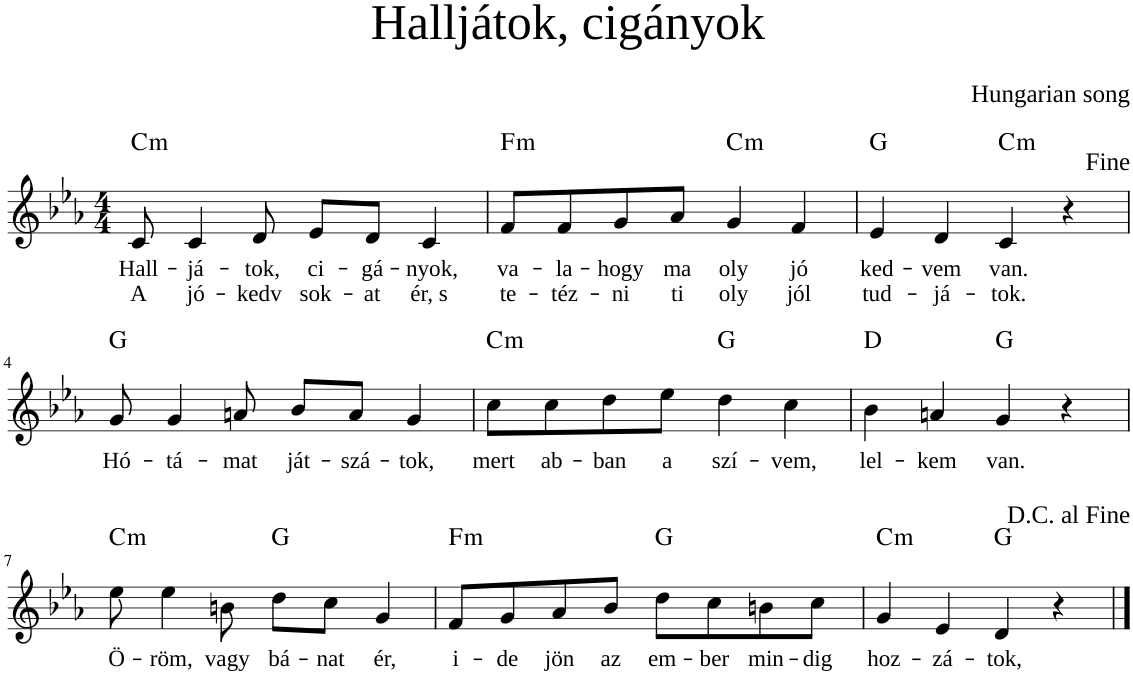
**kern	**text	**text	**harte
*part1	*part1	*part1	*part1
*staff1	*staff1	*staff1	*
*I"Choir	*	*	*
*I'Ch	*	*	*
*clefG2	*	*	*
*k[b-e-a-]	*	*	*
*M4/4	*	*	*
=1	=1	=1	=1
!	!LO:LY:b	!LO:LY:b	!LO:H:kt=m
8c/	Hall-	A	C:min
!	!LO:LY:b	!LO:LY:b	!
4c/	-já-	jó-	.
!	!LO:LY:b	!LO:LY:b	!
8d/	-tok,	-kedv	.
!	!LO:LY:b	!LO:LY:b	!
8e-/L	ci-	sok-	.
!	!LO:LY:b	!LO:LY:b	!
8d/J	-gá-	at	.
!	!LO:LY:b	!LO:LY:b	!
4c/	-nyok,	ér, s	.
=2	=2	=2	=2
!	!LO:LY:b	!LO:LY:b	!LO:H:kt=m
8f/L	va-	te-	F:min
!	!LO:LY:b	!LO:LY:b	!
8f/	-la-	téz-	.
!	!LO:LY:b	!LO:LY:b	!
8g/	-hogy	-ni	.
!	!LO:LY:b	!LO:LY:b	!
8a-/J	ma	ti	.
!	!LO:LY:b	!LO:LY:b	!LO:H:kt=m
4g/	oly	oly	C:min
!	!LO:LY:b	!LO:LY:b	!
4f/	jó	jól	.
=3	=3	=3	=3
!	!LO:LY:b	!LO:LY:b	!
4e-/	ked-	tud-	G:maj
!	!LO:LY:b	!LO:LY:b	!
4d/	-vem	-já-	.
!	!LO:LY:b	!LO:LY:b	!LO:H:kt=m
4c/	van.	-tok.	C:min
4r	.	.	.
!LO:TX:a:t=<font face="Times New Roman"/>Fine	!	!	!
!!LO:LB:g=z
=4	=4	=4	=4
!	!LO:LY:b	!	!
8g/	Hó-	.	G:maj
!	!LO:LY:b	!	!
4g/	-tá-	.	.
!	!LO:LY:b	!	!
8an/	-mat	.	.
!	!LO:LY:b	!	!
8b-/L	ját-	.	.
!	!LO:LY:b	!	!
8a/J	szá-	.	.
!	!LO:LY:b	!	!
4g/	-tok,	.	.
=5	=5	=5	=5
!	!LO:LY:b	!	!LO:H:kt=m
8cc\L	mert	.	C:min
!	!LO:LY:b	!	!
8cc\	ab-	.	.
!	!LO:LY:b	!	!
8dd\	-ban	.	.
!	!LO:LY:b	!	!
8ee-\J	a	.	.
!	!LO:LY:b	!	!
4dd\	szí-	.	G:maj
!	!LO:LY:b	!	!
4cc\	-vem,	.	.
=6	=6	=6	=6
!	!LO:LY:b	!	!
4b-\	lel-	.	D:maj
!	!LO:LY:b	!	!
4an/	-kem	.	.
!	!LO:LY:b	!	!
4g/	van.	.	G:maj
4r	.	.	.
!!LO:LB:g=z
=7	=7	=7	=7
!	!LO:LY:b	!	!LO:H:kt=m
8ee-\	Ö-	.	C:min
!	!LO:LY:b	!	!
4ee-\	-röm,	.	.
!	!LO:LY:b	!	!
8bn\	vagy	.	.
!	!LO:LY:b	!	!
8dd\L	bá-	.	G:maj
!	!LO:LY:b	!	!
8cc\J	-nat	.	.
!	!LO:LY:b	!	!
4g/	ér,	.	.
=8	=8	=8	=8
!	!LO:LY:b	!	!LO:H:kt=m
8f/L	i-	.	F:min
!	!LO:LY:b	!	!
8g/	-de	.	.
!	!LO:LY:b	!	!
8a-/	jön	.	.
!	!LO:LY:b	!	!
8b-/J	az	.	.
!	!LO:LY:b	!	!
8dd\L	em-	.	G:maj
!	!LO:LY:b	!	!
8cc\	-ber	.	.
!	!LO:LY:b	!	!
8bn\	min-	.	.
!	!LO:LY:b	!	!
8cc\J	-dig	.	.
=9	=9	=9	=9
!	!LO:LY:b	!	!LO:H:kt=m
4g/	hoz-	.	C:min
!	!LO:LY:b	!	!
4e-/	-zá-	.	.
!	!LO:LY:b	!	!
4d/	-tok,	.	G:maj
4r	.	.	.
!LO:TX:a:t=<font face="Times New Roman"/>D.C. al Fine	!	!	!
==	==	==	==
*-	*-	*-	*-
